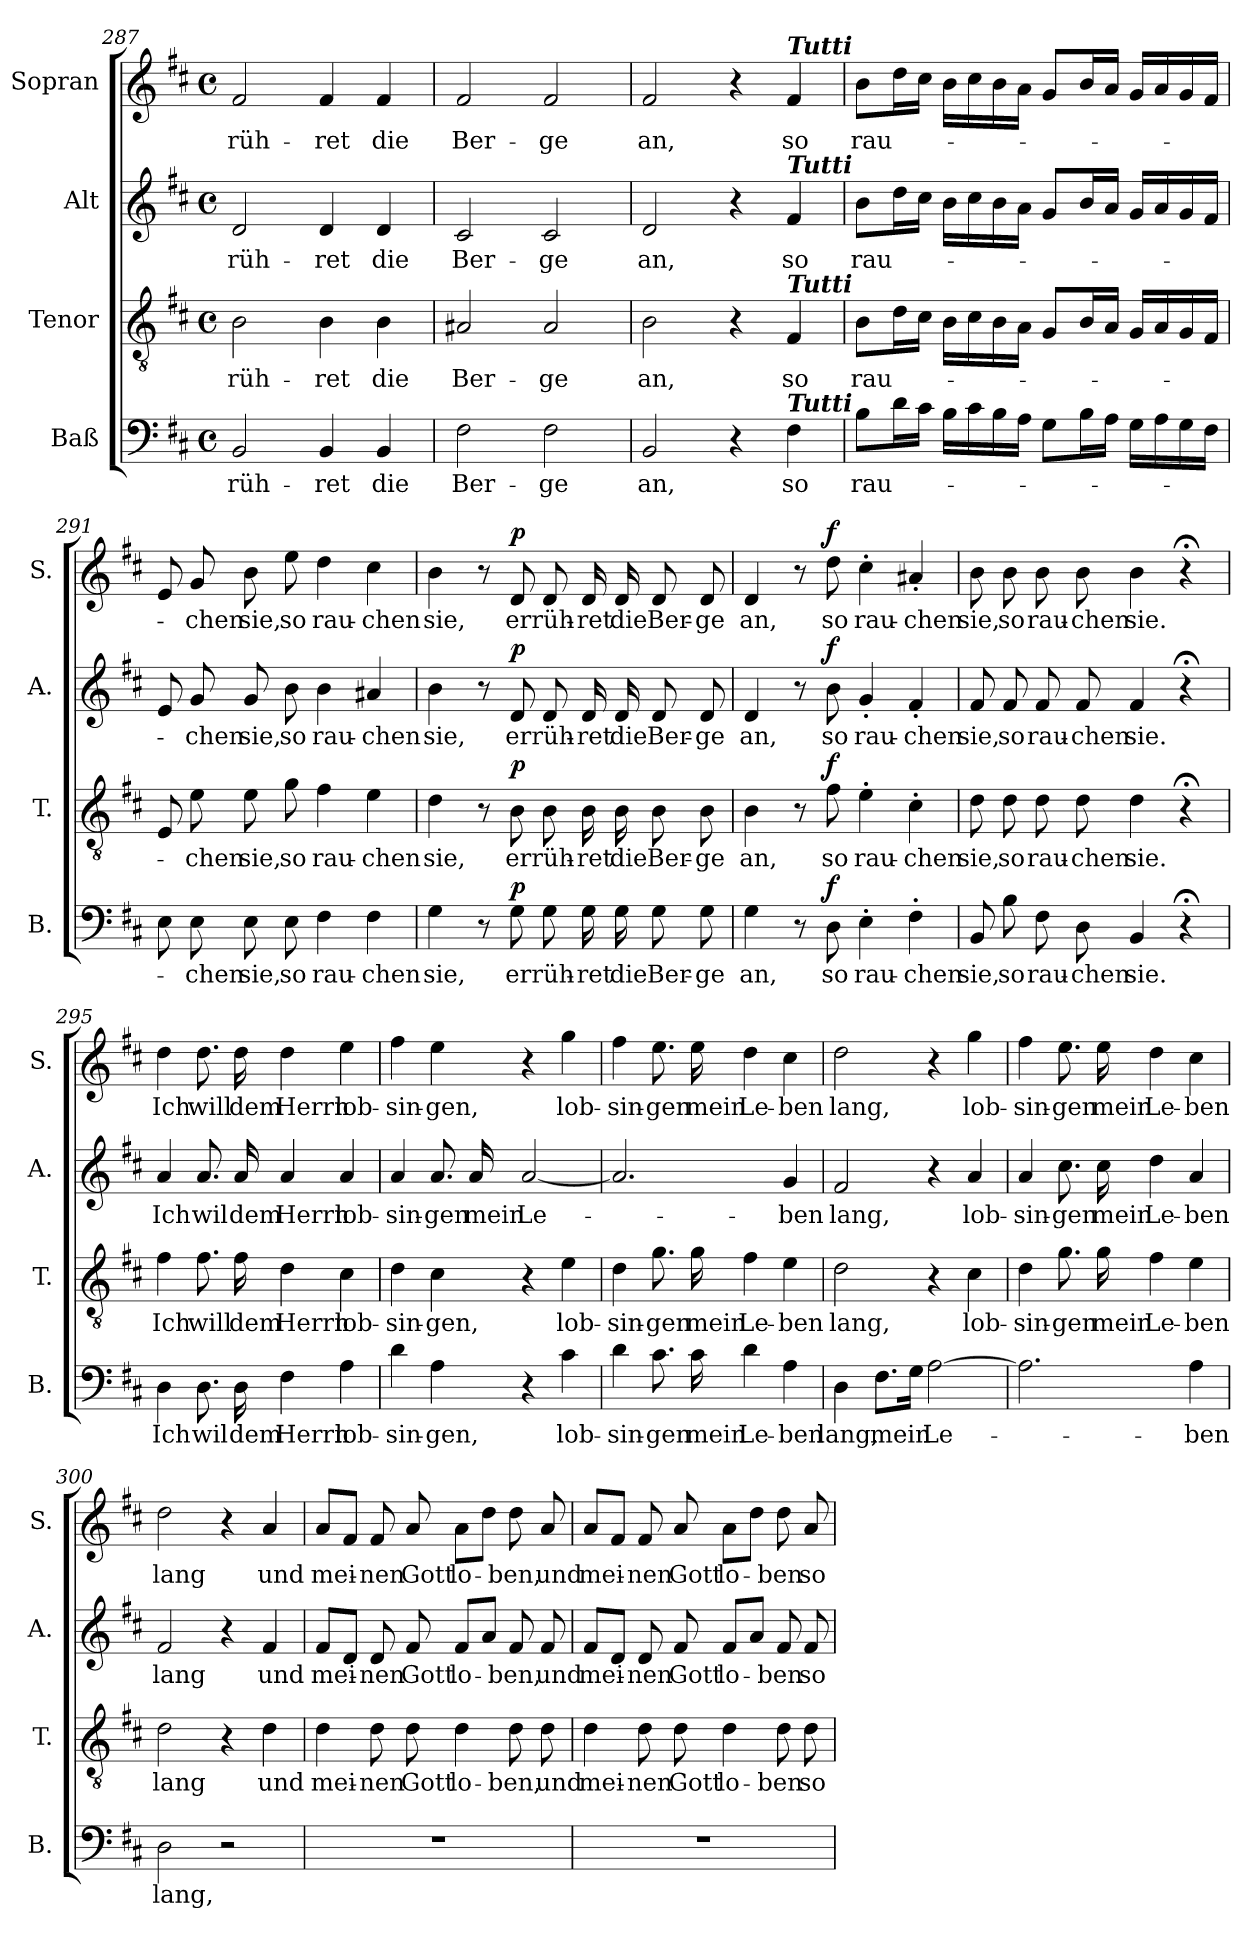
**kern	**text	**dynam	**kern	**text	**dynam	**kern	**text	**dynam	**kern	**text	**dynam
*part4	*part4	*part4	*part3	*part3	*part3	*part2	*part2	*part2	*part1	*part1	*part1
*staff4	*staff4	*staff4	*staff3	*staff3	*staff3	*staff2	*staff2	*staff2	*staff1	*staff1	*staff1
*I"Baß	*	*	*I"Tenor	*	*	*I"Alt	*	*	*I"Sopran	*	*
*I'B.	*	*	*I'T.	*	*	*I'A.	*	*	*I'S.	*	*
*clefF4	*	*	*clefGv2	*	*	*clefG2	*	*	*clefG2	*	*
*k[f#c#]	*	*	*k[f#c#]	*	*	*k[f#c#]	*	*	*k[f#c#]	*	*
*D:	*	*	*D:	*	*	*D:	*	*	*D:	*	*
*M4/4	*	*	*M4/4	*	*	*M4/4	*	*	*M4/4	*	*
*met(c)	*	*	*met(c)	*	*	*met(c)	*	*	*met(c)	*	*
=287	=287	=287	=287	=287	=287	=287	=287	=287	=287	=287	=287
!	!LO:LY:b	!	!	!LO:LY:b	!	!	!LO:LY:b	!	!	!LO:LY:b	!
2BB/	rüh-	.	2B\	rüh-	.	2d/	rüh-	.	2f#/	rüh-	.
!	!LO:LY:b	!	!	!LO:LY:b	!	!	!LO:LY:b	!	!	!LO:LY:b	!
4BB/	-ret	.	4B\	-ret	.	4d/	-ret	.	4f#/	-ret	.
!	!LO:LY:b	!	!	!LO:LY:b	!	!	!LO:LY:b	!	!	!LO:LY:b	!
4BB/	die	.	4B\	die	.	4d/	die	.	4f#/	die	.
=288	=288	=288	=288	=288	=288	=288	=288	=288	=288	=288	=288
!	!LO:LY:b	!	!	!LO:LY:b	!	!	!LO:LY:b	!	!	!LO:LY:b	!
2F#\	Ber-	.	2A#X/	Ber-	.	2c#/	Ber-	.	2f#/	Ber-	.
!	!LO:LY:b	!	!	!LO:LY:b	!	!	!LO:LY:b	!	!	!LO:LY:b	!
2F#\	-ge	.	2A#/	-ge	.	2c#/	-ge	.	2f#/	-ge	.
=289	=289	=289	=289	=289	=289	=289	=289	=289	=289	=289	=289
!	!LO:LY:b	!	!	!LO:LY:b	!	!	!LO:LY:b	!	!	!LO:LY:b	!
2BB/	an,	.	2B\	an,	.	2d/	an,	.	2f#/	an,	.
4r	.	.	4r	.	.	4r	.	.	4r	.	.
!	!	!	!	!	!	!	!	!	!LO:TX:a:Bi:t=Tutti	!	!
!	!	!	!	!	!	!LO:TX:a:Bi:t=Tutti	!	!	!	!	!
!	!	!	!LO:TX:a:Bi:t=Tutti	!	!	!	!	!	!	!	!
!LO:TX:a:Bi:t=Tutti	!	!	!	!	!	!	!	!	!	!	!
!	!LO:LY:b	!	!	!LO:LY:b	!	!	!LO:LY:b	!	!	!LO:LY:b	!
4F#\	so	.	4F#/	so	.	4f#/	so	.	4f#/	so	.
!!LO:PB:g=z
=290	=290	=290	=290	=290	=290	=290	=290	=290	=290	=290	=290
!	!LO:LY:b	!	!	!LO:LY:b	!	!	!LO:LY:b	!	!	!LO:LY:b	!
8B\L	rau-	.	8B\L	rau-	.	8b\L	rau-	.	8b\L	rau-	.
16d\L	.	.	16d\L	.	.	16dd\L	.	.	16dd\L	.	.
16c#\JJ	.	.	16c#\JJ	.	.	16cc#\JJ	.	.	16cc#\JJ	.	.
16B\LL	.	.	16B\LL	.	.	16b\LL	.	.	16b\LL	.	.
16c#\	.	.	16c#\	.	.	16cc#\	.	.	16cc#\	.	.
16B\	.	.	16B\	.	.	16b\	.	.	16b\	.	.
16A\JJ	.	.	16A\JJ	.	.	16a\JJ	.	.	16a\JJ	.	.
8G\L	.	.	8G/L	.	.	8g/L	.	.	8g/L	.	.
16B\L	.	.	16B/L	.	.	16b/L	.	.	16b/L	.	.
16A\JJ	.	.	16A/JJ	.	.	16a/JJ	.	.	16a/JJ	.	.
16G\LL	.	.	16G/LL	.	.	16g/LL	.	.	16g/LL	.	.
16A\	.	.	16A/	.	.	16a/	.	.	16a/	.	.
16G\	.	.	16G/	.	.	16g/	.	.	16g/	.	.
16F#\JJ	.	.	16F#/JJ	.	.	16f#/JJ	.	.	16f#/JJ	.	.
=291	=291	=291	=291	=291	=291	=291	=291	=291	=291	=291	=291
8E\	.	.	8E/	.	.	8e/	.	.	8e/	.	.
!	!LO:LY:b	!	!	!LO:LY:b	!	!	!LO:LY:b	!	!	!LO:LY:b	!
8E\	-chen	.	8e\	-chen	.	8g/	-chen	.	8g/	-chen	.
!	!LO:LY:b	!	!	!LO:LY:b	!	!	!LO:LY:b	!	!	!LO:LY:b	!
8E\	sie,	.	8e\	sie,	.	8g/	sie,	.	8b\	sie,	.
!	!LO:LY:b	!	!	!LO:LY:b	!	!	!LO:LY:b	!	!	!LO:LY:b	!
8E\	so	.	8g\	so	.	8b\	so	.	8ee\	so	.
!	!LO:LY:b	!	!	!LO:LY:b	!	!	!LO:LY:b	!	!	!LO:LY:b	!
4F#\	rau-	.	4f#\	rau-	.	4b\	rau-	.	4dd\	rau-	.
!	!LO:LY:b	!	!	!LO:LY:b	!	!	!LO:LY:b	!	!	!LO:LY:b	!
4F#\	-chen	.	4e\	-chen	.	4a#X/	-chen	.	4cc#\	-chen	.
=292	=292	=292	=292	=292	=292	=292	=292	=292	=292	=292	=292
!	!LO:LY:b	!	!	!LO:LY:b	!	!	!LO:LY:b	!	!	!LO:LY:b	!
4G\	sie,	.	4d\	sie,	.	4b\	sie,	.	4b\	sie,	.
8r	.	.	8r	.	.	8r	.	.	8r	.	.
!	!LO:LY:b	!LO:DY:a	!	!LO:LY:b	!LO:DY:a	!	!LO:LY:b	!LO:DY:a	!	!LO:LY:b	!LO:DY:a
8G\	er	p	8B\	er	p	8d/	er	p	8d/	er	p
!	!LO:LY:b	!	!	!LO:LY:b	!	!	!LO:LY:b	!	!	!LO:LY:b	!
8G\	rüh-	.	8B\	rüh-	.	8d/	rüh-	.	8d/	rüh-	.
!	!LO:LY:b	!	!	!LO:LY:b	!	!	!LO:LY:b	!	!	!LO:LY:b	!
16G\	-ret	.	16B\	-ret	.	16d/	-ret	.	16d/	-ret	.
!	!LO:LY:b	!	!	!LO:LY:b	!	!	!LO:LY:b	!	!	!LO:LY:b	!
16G\	die	.	16B\	die	.	16d/	die	.	16d/	die	.
!	!LO:LY:b	!	!	!LO:LY:b	!	!	!LO:LY:b	!	!	!LO:LY:b	!
8G\	Ber-	.	8B\	Ber-	.	8d/	Ber-	.	8d/	Ber-	.
!	!LO:LY:b	!	!	!LO:LY:b	!	!	!LO:LY:b	!	!	!LO:LY:b	!
8G\	-ge	.	8B\	-ge	.	8d/	-ge	.	8d/	-ge	.
=293	=293	=293	=293	=293	=293	=293	=293	=293	=293	=293	=293
!	!LO:LY:b	!	!	!LO:LY:b	!	!	!LO:LY:b	!	!	!LO:LY:b	!
4G\	an,	.	4B\	an,	.	4d/	an,	.	4d/	an,	.
8r	.	.	8r	.	.	8r	.	.	8r	.	.
!	!LO:LY:b	!LO:DY:a	!	!LO:LY:b	!LO:DY:a	!	!LO:LY:b	!LO:DY:a	!	!LO:LY:b	!LO:DY:a
8D\	so	f	8f#\	so	f	8b\	so	f	8dd\	so	f
!	!LO:LY:b	!	!	!LO:LY:b	!	!	!LO:LY:b	!	!	!LO:LY:b	!
4E'>\	rau-	.	4e'>\	rau-	.	4g'</	rau-	.	4cc#'>\	rau-	.
!	!LO:LY:b	!	!	!LO:LY:b	!	!	!LO:LY:b	!	!	!LO:LY:b	!
4F#'>\	-chen	.	4c#'>\	-chen	.	4f#'</	-chen	.	4a#X'</	-chen	.
!!LO:LB:g=z
=294	=294	=294	=294	=294	=294	=294	=294	=294	=294	=294	=294
!	!LO:LY:b	!	!	!LO:LY:b	!	!	!LO:LY:b	!	!	!LO:LY:b	!
8BB/	sie,	.	8d\	sie,	.	8f#/	sie,	.	8b\	sie,	.
!	!LO:LY:b	!	!	!LO:LY:b	!	!	!LO:LY:b	!	!	!LO:LY:b	!
8B\	so	.	8d\	so	.	8f#/	so	.	8b\	so	.
!	!LO:LY:b	!	!	!LO:LY:b	!	!	!LO:LY:b	!	!	!LO:LY:b	!
8F#\	rau-	.	8d\	rau-	.	8f#/	rau-	.	8b\	rau-	.
!	!LO:LY:b	!	!	!LO:LY:b	!	!	!LO:LY:b	!	!	!LO:LY:b	!
8D\	-chen	.	8d\	-chen	.	8f#/	-chen	.	8b\	-chen	.
!	!LO:LY:b	!	!	!LO:LY:b	!	!	!LO:LY:b	!	!	!LO:LY:b	!
4BB/	sie.	.	4d\	sie.	.	4f#/	sie.	.	4b\	sie.	.
4r;<	.	.	4r;<	.	.	4r;<	.	.	4r;<	.	.
=295	=295	=295	=295	=295	=295	=295	=295	=295	=295	=295	=295
!	!LO:LY:b	!	!	!LO:LY:b	!	!	!LO:LY:b	!	!	!LO:LY:b	!
4D\	Ich	.	4f#\	Ich	.	4a/	Ich	.	4dd\	Ich	.
!	!LO:LY:b	!	!	!LO:LY:b	!	!	!LO:LY:b	!	!	!LO:LY:b	!
8.D\	wil	.	8.f#\	will	.	8.a/	wil	.	8.dd\	will	.
!	!LO:LY:b	!	!	!LO:LY:b	!	!	!LO:LY:b	!	!	!LO:LY:b	!
16D\	dem	.	16f#\	dem	.	16a/	dem	.	16dd\	dem	.
!	!LO:LY:b	!	!	!LO:LY:b	!	!	!LO:LY:b	!	!	!LO:LY:b	!
4F#\	Herrn	.	4d\	Herrn	.	4a/	Herrn	.	4dd\	Herrn	.
!	!LO:LY:b	!	!	!LO:LY:b	!	!	!LO:LY:b	!	!	!LO:LY:b	!
4A\	lob-	.	4c#\	lob-	.	4a/	lob-	.	4ee\	lob-	.
=296	=296	=296	=296	=296	=296	=296	=296	=296	=296	=296	=296
!	!LO:LY:b	!	!	!LO:LY:b	!	!	!LO:LY:b	!	!	!LO:LY:b	!
4d\	-sin-	.	4d\	-sin-	.	4a/	-sin-	.	4ff#\	-sin-	.
!	!LO:LY:b	!	!	!LO:LY:b	!	!	!LO:LY:b	!	!	!LO:LY:b	!
4A\	-gen,	.	4c#\	-gen,	.	8.a/	-gen	.	4ee\	-gen,	.
!	!	!	!	!	!	!	!LO:LY:b	!	!	!	!
.	.	.	.	.	.	16a/	mein	.	.	.	.
!	!	!	!	!	!	!	!LO:LY:b	!	!	!	!
4r	.	.	4r	.	.	[2a/	Le-	.	4r	.	.
!	!LO:LY:b	!	!	!LO:LY:b	!	!	!	!	!	!LO:LY:b	!
4c#\	lob-	.	4e\	lob-	.	.	.	.	4gg\	lob-	.
=297	=297	=297	=297	=297	=297	=297	=297	=297	=297	=297	=297
!	!LO:LY:b	!	!	!LO:LY:b	!	!	!	!	!	!LO:LY:b	!
4d\	-sin-	.	4d\	-sin-	.	2.a/]	.	.	4ff#\	-sin-	.
!	!LO:LY:b	!	!	!LO:LY:b	!	!	!	!	!	!LO:LY:b	!
8.c#\	-gen	.	8.g\	-gen	.	.	.	.	8.ee\	-gen	.
!	!LO:LY:b	!	!	!LO:LY:b	!	!	!	!	!	!LO:LY:b	!
16c#\	mein	.	16g\	mein	.	.	.	.	16ee\	mein	.
!	!LO:LY:b	!	!	!LO:LY:b	!	!	!	!	!	!LO:LY:b	!
4d\	Le-	.	4f#\	Le-	.	.	.	.	4dd\	Le-	.
!	!LO:LY:b	!	!	!LO:LY:b	!	!	!LO:LY:b	!	!	!LO:LY:b	!
4A\	-ben	.	4e\	-ben	.	4g/	-ben	.	4cc#\	-ben	.
!!LO:LB:g=z
=298	=298	=298	=298	=298	=298	=298	=298	=298	=298	=298	=298
!	!LO:LY:b	!	!	!LO:LY:b	!	!	!LO:LY:b	!	!	!LO:LY:b	!
4D\	lang,	.	2d\	lang,	.	2f#/	lang,	.	2dd\	lang,	.
!	!LO:LY:b	!	!	!	!	!	!	!	!	!	!
8.F#\L	mein	.	.	.	.	.	.	.	.	.	.
16G\Jk	.	.	.	.	.	.	.	.	.	.	.
!	!LO:LY:b	!	!	!	!	!	!	!	!	!	!
[2A\	Le-	.	4r	.	.	4r	.	.	4r	.	.
!	!	!	!	!LO:LY:b	!	!	!LO:LY:b	!	!	!LO:LY:b	!
.	.	.	4c#\	lob-	.	4a/	lob-	.	4gg\	lob-	.
=299	=299	=299	=299	=299	=299	=299	=299	=299	=299	=299	=299
!	!	!	!	!LO:LY:b	!	!	!LO:LY:b	!	!	!LO:LY:b	!
2.A\]	.	.	4d\	-sin-	.	4a/	-sin-	.	4ff#\	-sin-	.
!	!	!	!	!LO:LY:b	!	!	!LO:LY:b	!	!	!LO:LY:b	!
.	.	.	8.g\	-gen	.	8.cc#\	-gen	.	8.ee\	-gen	.
!	!	!	!	!LO:LY:b	!	!	!LO:LY:b	!	!	!LO:LY:b	!
.	.	.	16g\	mein	.	16cc#\	mein	.	16ee\	mein	.
!	!	!	!	!LO:LY:b	!	!	!LO:LY:b	!	!	!LO:LY:b	!
.	.	.	4f#\	Le-	.	4dd\	Le-	.	4dd\	Le-	.
!	!LO:LY:b	!	!	!LO:LY:b	!	!	!LO:LY:b	!	!	!LO:LY:b	!
4A\	-ben	.	4e\	-ben	.	4a/	-ben	.	4cc#\	-ben	.
=300	=300	=300	=300	=300	=300	=300	=300	=300	=300	=300	=300
!	!LO:LY:b	!	!	!LO:LY:b	!	!	!LO:LY:b	!	!	!LO:LY:b	!
2D\	lang,	.	2d\	lang	.	2f#/	lang	.	2dd\	lang	.
2r	.	.	4r	.	.	4r	.	.	4r	.	.
!	!	!	!	!LO:LY:b	!	!	!LO:LY:b	!	!	!LO:LY:b	!
.	.	.	4d\	und	.	4f#/	und	.	4a/	und	.
=301	=301	=301	=301	=301	=301	=301	=301	=301	=301	=301	=301
!	!	!	!	!LO:LY:b	!	!	!LO:LY:b	!	!	!LO:LY:b	!
1r	.	.	4d\	mei-	.	8f#/L	mei-	.	8a/L	mei-	.
.	.	.	.	.	.	8d/J	.	.	8f#/J	.	.
!	!	!	!	!LO:LY:b	!	!	!LO:LY:b	!	!	!LO:LY:b	!
.	.	.	8d\	-nen	.	8d/	-nen	.	8f#/	-nen	.
!	!	!	!	!LO:LY:b	!	!	!LO:LY:b	!	!	!LO:LY:b	!
.	.	.	8d\	Gott	.	8f#/	Gott	.	8a/	Gott	.
!	!	!	!	!LO:LY:b	!	!	!LO:LY:b	!	!	!LO:LY:b	!
.	.	.	4d\	lo-	.	8f#/L	lo-	.	8a\L	lo-	.
.	.	.	.	.	.	8a/J	.	.	8dd\J	.	.
!	!	!	!	!LO:LY:b	!	!	!LO:LY:b	!	!	!LO:LY:b	!
.	.	.	8d\	-ben,	.	8f#/	-ben,	.	8dd\	-ben,	.
!	!	!	!	!LO:LY:b	!	!	!LO:LY:b	!	!	!LO:LY:b	!
.	.	.	8d\	und	.	8f#/	und	.	8a/	und	.
=302	=302	=302	=302	=302	=302	=302	=302	=302	=302	=302	=302
!	!	!	!	!LO:LY:b	!	!	!LO:LY:b	!	!	!LO:LY:b	!
1r	.	.	4d\	mei-	.	8f#/L	mei-	.	8a/L	mei-	.
.	.	.	.	.	.	8d/J	.	.	8f#/J	.	.
!	!	!	!	!LO:LY:b	!	!	!LO:LY:b	!	!	!LO:LY:b	!
.	.	.	8d\	-nen	.	8d/	-nen	.	8f#/	-nen	.
!	!	!	!	!LO:LY:b	!	!	!LO:LY:b	!	!	!LO:LY:b	!
.	.	.	8d\	Gott	.	8f#/	Gott	.	8a/	Gott	.
!	!	!	!	!LO:LY:b	!	!	!LO:LY:b	!	!	!LO:LY:b	!
.	.	.	4d\	lo-	.	8f#/L	lo-	.	8a\L	lo-	.
.	.	.	.	.	.	8a/J	.	.	8dd\J	.	.
!	!	!	!	!LO:LY:b	!	!	!LO:LY:b	!	!	!LO:LY:b	!
.	.	.	8d\	-ben	.	8f#/	-ben	.	8dd\	-ben	.
!	!	!	!	!LO:LY:b	!	!	!LO:LY:b	!	!	!LO:LY:b	!
.	.	.	8d\	so	.	8f#/	so	.	8a/	so	.
=	=	=	=	=	=	=	=	=	=	=	=
*-	*-	*-	*-	*-	*-	*-	*-	*-	*-	*-	*-
